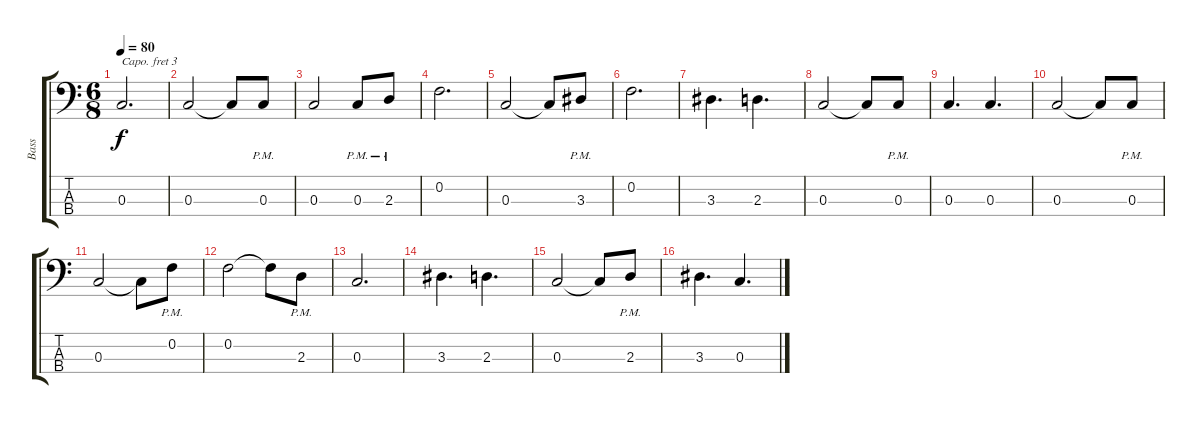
\track ("Bass" "Bass") {instrument electricbassfinger}
\staff {score tabs}
\capo 3
\tuning (G2 D2 A1 E1) {hide}
\ts (6 8)
\tempo 80
\clef f4
\ks c
0.3.2{d dy f} |
0.3.2 0.3{t}.8 0.3{pm}.8 |
0.3.2 0.3{pm}.8 2.3{pm}.8 |
0.2.2{d} |
0.3.2 0.3{t}.8 3.3{pm}.8 |
0.2.2{d} |
3.3.4{d} 2.3.4{d} |
0.3.2 0.3{t}.8 0.3{pm}.8 |
0.3.4{d} 0.3.4{d} |
0.3.2 0.3{t}.8 0.3{pm}.8 |
0.3.2 0.3{t}.8 0.2{pm}.8 |
0.2.2 0.2{t}.8 2.3{pm}.8 |
0.3.2{d} |
3.3.4{d} 2.3.4{d} |
0.3.2 0.3{t}.8 2.3{pm}.8 |
3.3.4{d} 0.3.4{d}
